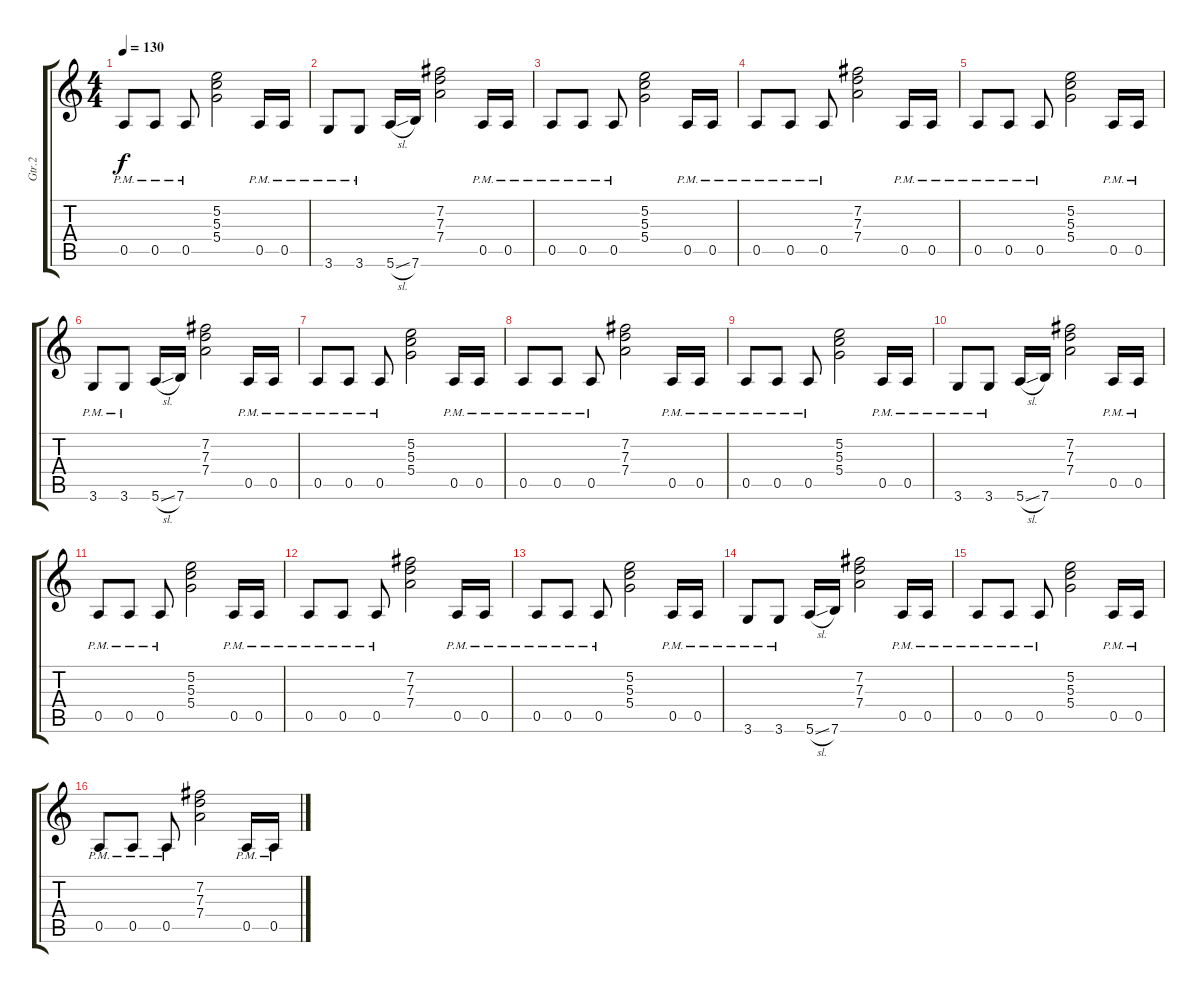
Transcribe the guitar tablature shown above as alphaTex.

\track ("Gtr.2" "Gtr.2") {instrument overdrivenguitar}
\staff {score tabs}
\tuning (E4 B3 G3 D3 A2 E2) {hide}
\ts (4 4)
\tempo 130
\clef g2
\ks c
0.5{pm}.8{dy f} 0.5{pm}.8 0.5{pm}.8 (5.2 5.3 5.4).2 0.5{pm}.16 0.5{pm}.16 |
3.6{pm}.8 3.6{pm}.8 5.6{sl}.16 7.6.16 (7.2 7.3 7.4).2 0.5{pm}.16 0.5{pm}.16 |
0.5{pm}.8 0.5{pm}.8 0.5{pm}.8 (5.2 5.3 5.4).2 0.5{pm}.16 0.5{pm}.16 |
0.5{pm}.8 0.5{pm}.8 0.5{pm}.8 (7.2 7.3 7.4).2 0.5{pm}.16 0.5{pm}.16 |
0.5{pm}.8 0.5{pm}.8 0.5{pm}.8 (5.2 5.3 5.4).2 0.5{pm}.16 0.5{pm}.16 |
3.6{pm}.8 3.6{pm}.8 5.6{sl}.16 7.6.16 (7.2 7.3 7.4).2 0.5{pm}.16 0.5{pm}.16 |
0.5{pm}.8 0.5{pm}.8 0.5{pm}.8 (5.2 5.3 5.4).2 0.5{pm}.16 0.5{pm}.16 |
0.5{pm}.8 0.5{pm}.8 0.5{pm}.8 (7.2 7.3 7.4).2 0.5{pm}.16 0.5{pm}.16 |
0.5{pm}.8 0.5{pm}.8 0.5{pm}.8 (5.2 5.3 5.4).2 0.5{pm}.16 0.5{pm}.16 |
3.6{pm}.8 3.6{pm}.8 5.6{sl}.16 7.6.16 (7.2 7.3 7.4).2 0.5{pm}.16 0.5{pm}.16 |
0.5{pm}.8 0.5{pm}.8 0.5{pm}.8 (5.2 5.3 5.4).2 0.5{pm}.16 0.5{pm}.16 |
0.5{pm}.8 0.5{pm}.8 0.5{pm}.8 (7.2 7.3 7.4).2 0.5{pm}.16 0.5{pm}.16 |
0.5{pm}.8 0.5{pm}.8 0.5{pm}.8 (5.2 5.3 5.4).2 0.5{pm}.16 0.5{pm}.16 |
3.6{pm}.8 3.6{pm}.8 5.6{sl}.16 7.6.16 (7.2 7.3 7.4).2 0.5{pm}.16 0.5{pm}.16 |
0.5{pm}.8 0.5{pm}.8 0.5{pm}.8 (5.2 5.3 5.4).2 0.5{pm}.16 0.5{pm}.16 |
0.5{pm}.8 0.5{pm}.8 0.5{pm}.8 (7.2 7.3 7.4).2 0.5{pm}.16 0.5{pm}.16
